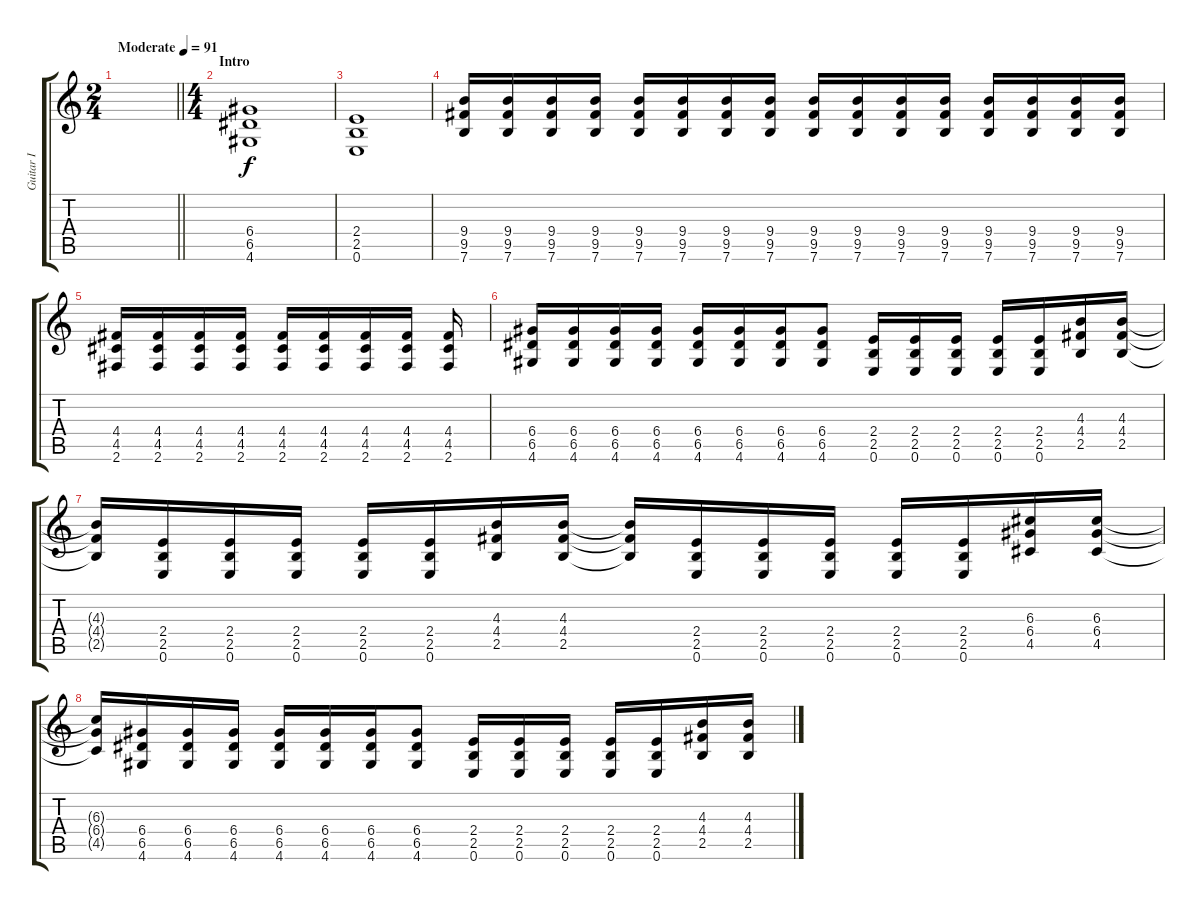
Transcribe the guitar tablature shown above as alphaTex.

\track ("Guitar I" "Guitar I") {instrument distortionguitar}
\staff {score tabs}
\tuning (E4 B3 G3 D3 A2 E2) {hide}
\ts (2 4)
\tempo (91 "Moderate")
\clef g2
\barLineRight lightlight
\ks c
|
\ts (4 4)
\section ("" "Intro")
(6.4 6.5 4.6).1 |
(2.4 2.5 0.6).1 |
(9.4 9.5 7.6).16 (9.4 9.5 7.6).16 (9.4 9.5 7.6).16 (9.4 9.5 7.6).16 (9.4 9.5 7.6).16 (9.4 9.5 7.6).16 (9.4 9.5 7.6).16 (9.4 9.5 7.6).16 (9.4 9.5 7.6).16 (9.4 9.5 7.6).16 (9.4 9.5 7.6).16 (9.4 9.5 7.6).16 (9.4 9.5 7.6).16 (9.4 9.5 7.6).16 (9.4 9.5 7.6).16 (9.4 9.5 7.6).16 |
(4.4 4.5 2.6).16 (4.4 4.5 2.6).16 (4.4 4.5 2.6).16 (4.4 4.5 2.6).16 (4.4 4.5 2.6).16 (4.4 4.5 2.6).16 (4.4 4.5 2.6).16 (4.4 4.5 2.6).16 (4.4 4.5 2.6).16 |
(6.4 6.5 4.6).16 (6.4 6.5 4.6).16 (6.4 6.5 4.6).16 (6.4 6.5 4.6).16 (6.4 6.5 4.6).16 (6.4 6.5 4.6).16 (6.4 6.5 4.6).16 (6.4 6.5 4.6).8 (2.4 2.5 0.6).16 (2.4 2.5 0.6).16 (2.4 2.5 0.6).16 (2.4 2.5 0.6).16 (2.4 2.5 0.6).16 (4.3 4.4 2.5).16 (4.3 4.4 2.5).16 |
(4.3{t} 4.4{t} 2.5{t}).16 (2.4 2.5 0.6).16 (2.4 2.5 0.6).16 (2.4 2.5 0.6).16 (2.4 2.5 0.6).16 (2.4 2.5 0.6).16 (4.3 4.4 2.5).16 (4.3 4.4 2.5).16 (4.3{t} 4.4{t} 2.5{t}).16 (2.4 2.5 0.6).16 (2.4 2.5 0.6).16 (2.4 2.5 0.6).16 (2.4 2.5 0.6).16 (2.4 2.5 0.6).16 (6.3 6.4 4.5).16 (6.3 6.4 4.5).16 |
(6.3{t} 6.4{t} 4.5{t}).16 (6.4 6.5 4.6).16 (6.4 6.5 4.6).16 (6.4 6.5 4.6).16 (6.4 6.5 4.6).16 (6.4 6.5 4.6).16 (6.4 6.5 4.6).16 (6.4 6.5 4.6).8 (2.4 2.5 0.6).16 (2.4 2.5 0.6).16 (2.4 2.5 0.6).16 (2.4 2.5 0.6).16 (2.4 2.5 0.6).16 (4.3 4.4 2.5).16 (4.3 4.4 2.5).16
